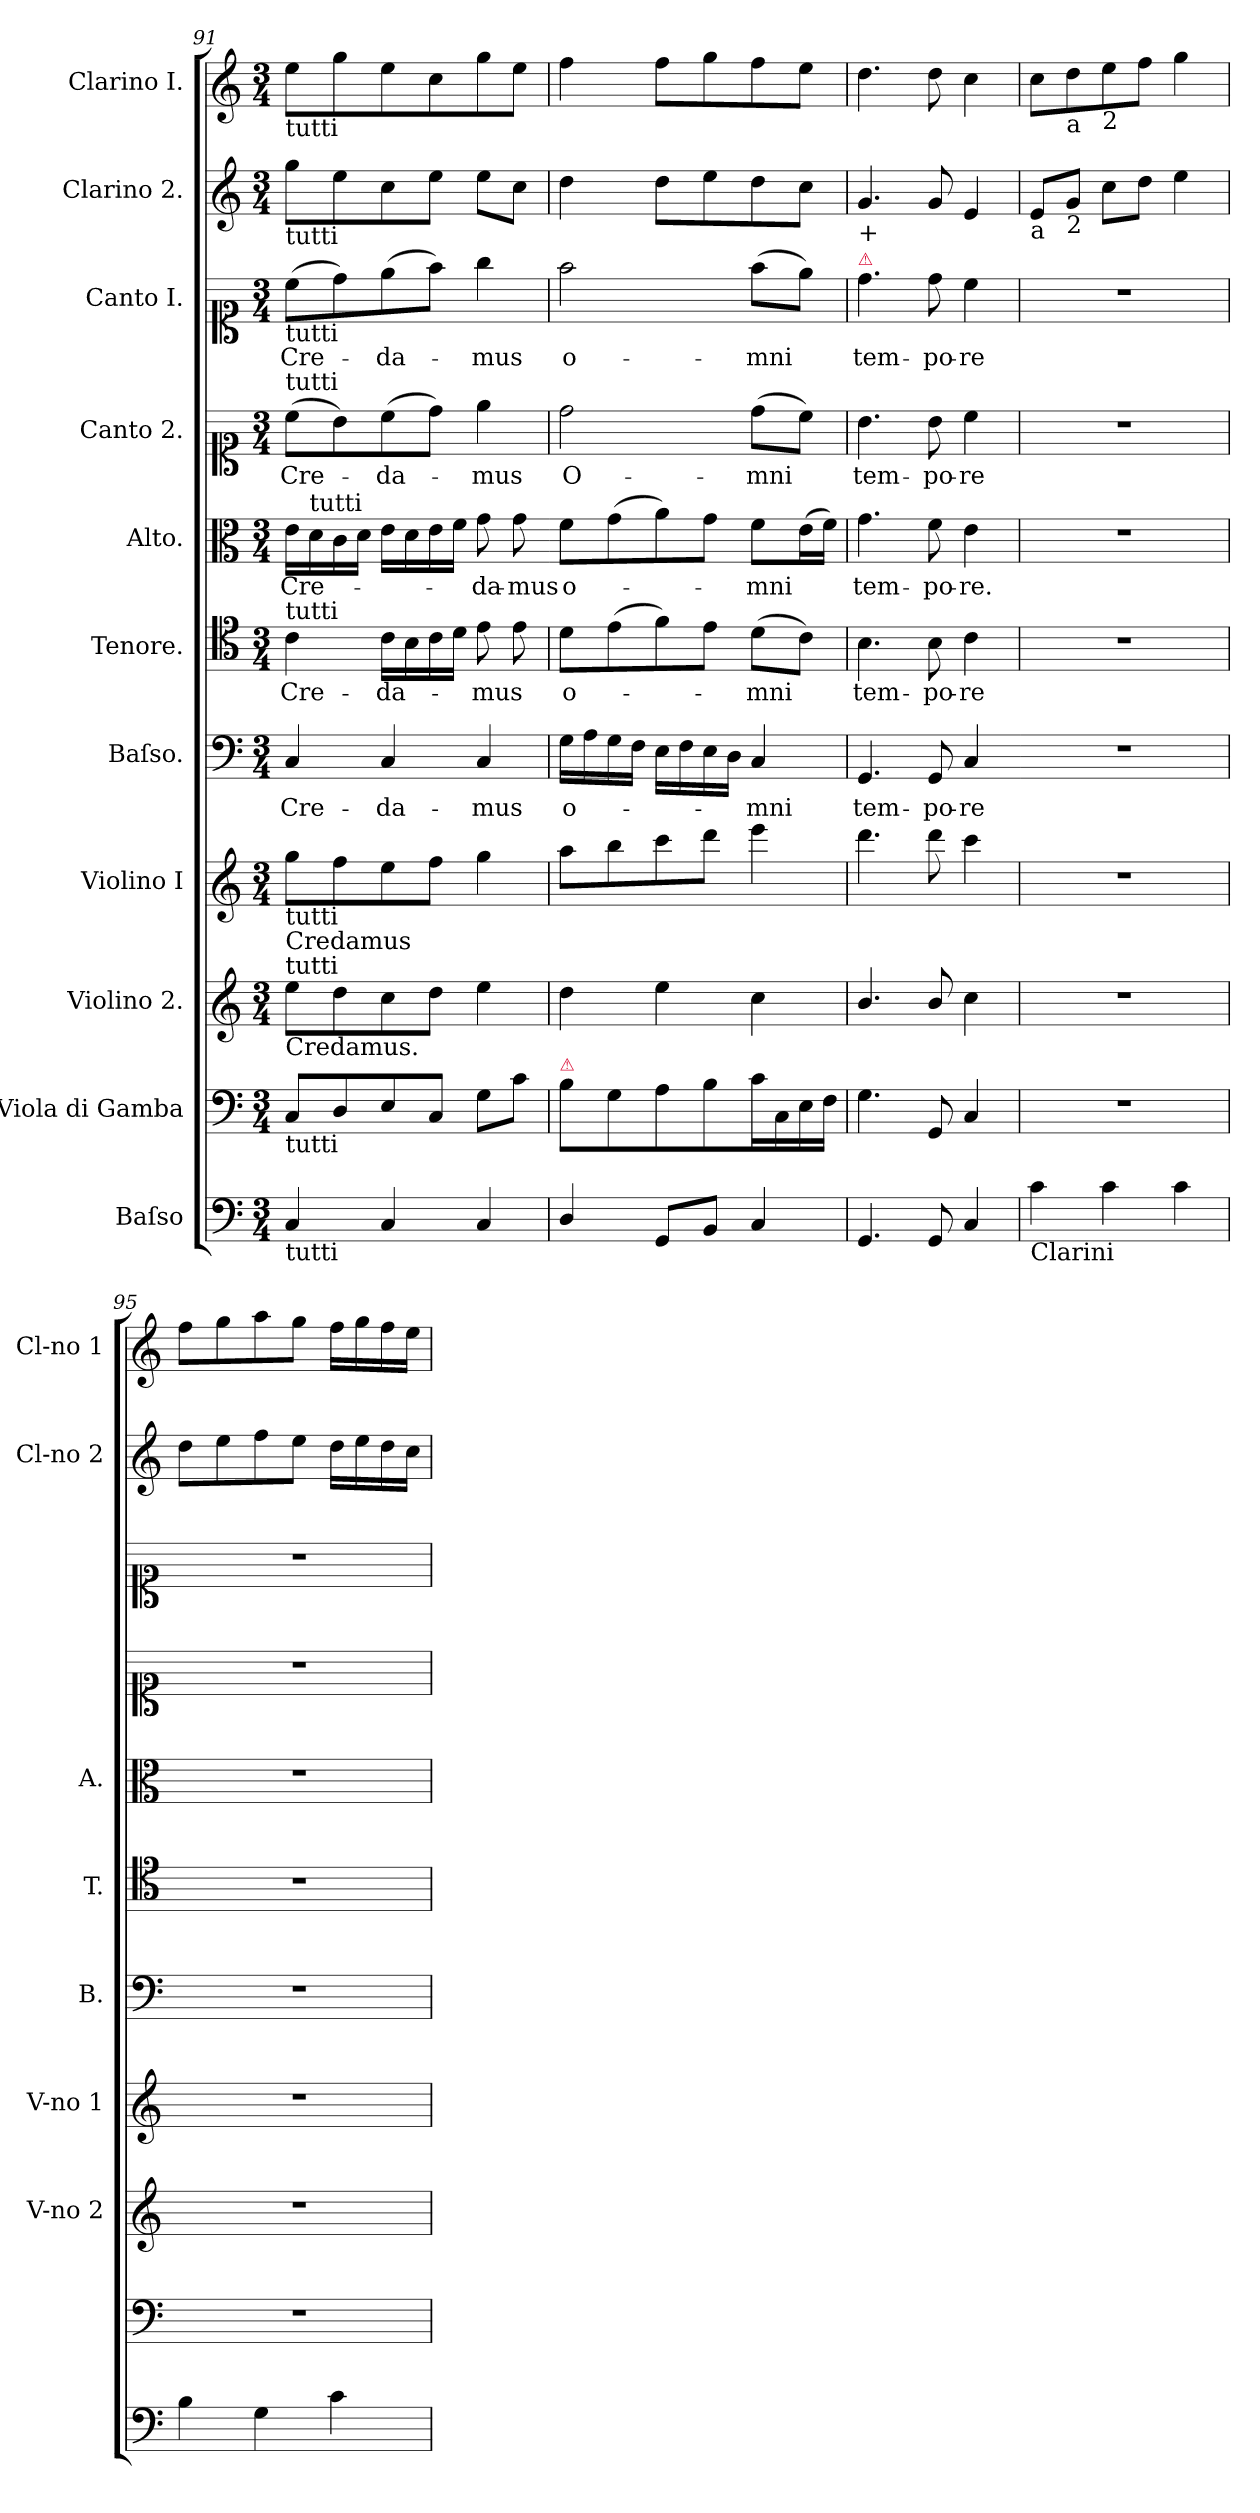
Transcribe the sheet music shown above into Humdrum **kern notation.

**kern	**kern	**kern	**kern	**kern	**text	**kern	**text	**kern	**text	**kern	**text	**kern	**text	**kern	**kern
*part11	*part10	*part9	*part8	*part7	*part7	*part6	*part6	*part5	*part5	*part4	*part4	*part3	*part3	*part2	*part1
*staff11	*staff10	*staff9	*staff8	*staff7	*staff7	*staff6	*staff6	*staff5	*staff5	*staff4	*staff4	*staff3	*staff3	*staff2	*staff1
*I"Baſso	*I"Viola di Gamba	*I"Violino 2.	*I"Violino I	*I"Baſso.	*	*I"Tenore.	*	*I"Alto.	*	*I"Canto 2.	*	*I"Canto I.	*	*I"Clarino 2.	*I"Clarino I.
*	*	*I'V-no 2	*I'V-no 1	*I'B.	*	*I'T.	*	*I'A.	*	*	*	*	*	*I'Cl-no 2	*I'Cl-no 1
*clefF4	*clefF4	*clefG2	*clefG2	*clefF4	*	*clefC4	*	*clefC3	*	*clefC1	*	*clefC1	*	*clefG2	*clefG2
*k[]	*k[]	*k[]	*k[]	*k[]	*	*k[]	*	*k[]	*	*k[]	*	*k[]	*	*k[]	*k[]
*C:	*C:	*C:	*C:	*C:	*	*C:	*	*C:	*	*C:	*	*C:	*	*C:	*C:
*M3/4	*M3/4	*M3/4	*M3/4	*M3/4	*	*M3/4	*	*M3/4	*	*M3/4	*	*M3/4	*	*M3/4	*M3/4
=91	=91	=91	=91	=91	=91	=91	=91	=91	=91	=91	=91	=91	=91	=91	=91
!	!	!	!	!	!	!	!	!	!	!	!	!	!	!	!LO:TX:b:t=tutti
!	!	!	!	!	!	!	!	!	!	!	!	!	!	!LO:TX:b:t=tutti	!
!	!	!	!	!	!	!	!	!	!	!	!	!LO:TX:b:t=tutti	!	!	!
!	!	!	!	!	!	!	!	!	!	!LO:TX:a:t=tutti	!	!	!	!	!
!	!	!	!	!	!	!LO:TX:a:t=tutti	!	!	!	!	!	!	!	!	!
!	!	!	!LO:TX:b:t=tutti	!	!	!	!	!	!	!	!	!	!	!	!
!	!	!	!LO:TX:b:t=Credamus	!	!	!	!	!	!	!	!	!	!	!	!
!	!	!LO:TX:b:t=Credamus.	!	!	!	!	!	!	!	!	!	!	!	!	!
!	!	!LO:TX:a:t=tutti	!	!	!	!	!	!	!	!	!	!	!	!	!
!	!LO:TX:b:t=tutti	!	!	!	!	!	!	!	!	!	!	!	!	!	!
!LO:TX:b:t=tutti	!	!	!	!	!	!	!	!	!	!	!	!	!	!	!
4C/	8C/L	8ee\L	8gg\L	4C/	Cre-	4c\	Cre-	16e\LL	Cre-	(>8cc\L	Cre-	(>8cc\L	Cre-	8gg\L	8ee\L
!	!	!	!	!	!	!	!	!LO:TX:a:t=tutti	!	!	!	!	!	!	!
.	.	.	.	.	.	.	.	16d\	.	.	.	.	.	.	.
.	8D/	8dd\	8ff\	.	.	.	.	16c\	.	8b\)	.	8dd\)	.	8ee\	8gg\
.	.	.	.	.	.	.	.	16d\JJ	.	.	.	.	.	.	.
4C/	8E/	8cc\	8ee\	4C/	-da-	16c\LL	-da-	16e\LL	.	(>8cc\	-da-	(>8ee\	-da-	8cc\	8ee\
.	.	.	.	.	.	16B\	.	16d\	.	.	.	.	.	.	.
.	8C/J	8dd\J	8ff\J	.	.	16c\	.	16e\	.	8dd\J)	.	8ff\J)	.	8ee\J	8cc\
.	.	.	.	.	.	16d\JJ	.	16f\JJ	.	.	.	.	.	.	.
4C/	8G\L	4ee\	4gg\	4C/	-mus	8e\	-mus	8g\	-da-	4ee\	-mus	4gg\	-mus	8ee\L	8gg\
.	8c\J	.	.	.	.	8e\	.	8g\	-mus	.	.	.	.	8cc\J	8ee\J
=92	=92	=92	=92	=92	=92	=92	=92	=92-	=92	=92	=92	=92	=92	=92	=92
!	!LO:TX:a:color=crimson:t=⚠	!	!	!	!	!	!	!	!	!	!	!	!	!	!
4D/	8B\L	4dd\	8aa\L	16G\LL	o-	8d\L	o-	8f\L	-o-	2dd\	O-	2ff\	o-	4dd\	4ff\
.	.	.	.	16A\	.	.	.	.	.	.	.	.	.	.	.
.	8G\	.	8bb\	16G\	.	(>8e\	.	(>8g\	.	.	.	.	.	.	.
.	.	.	.	16F\JJ	.	.	.	.	.	.	.	.	.	.	.
8GG/L	8A\	4ee\	8ccc\	16E\LL	.	8f\)	.	8a\)	.	.	.	.	.	8dd\L	8ff\L
.	.	.	.	16F\	.	.	.	.	.	.	.	.	.	.	.
8BB/J	8B\	.	8ddd\J	16E\	.	8e\J	.	8g\J	.	.	.	.	.	8ee\	8gg\
.	.	.	.	16D\JJ	.	.	.	.	.	.	.	.	.	.	.
4C/	16c\L	4cc\	4eee\	4C/	-mni	(>8d\L	-mni	8f\L	-mni	(>8dd\L	-mni	(>8ff\L	-mni	8dd\	8ff\
.	16C/	.	.	.	.	.	.	.	.	.	.	.	.	.	.
.	16E/	.	.	.	.	8c\J)	.	(>16e\L	.	8cc\J)	.	8ee\J)	.	8cc\J	8ee\J
.	16F/JJ	.	.	.	.	.	.	16f\JJ)	.	.	.	.	.	.	.
=93	=93	=93	=93	=93	=93	=93	=93	=93	=93	=93	=93	=93	=93	=93	=93
!	!	!	!	!	!	!	!	!	!	!	!	!LO:TX:a:color=crimson:t=⚠	!	!	!
!	!	!	!	!	!	!	!	!	!	!	!	!LO:TX:a:t=+	!	!	!
4.GG/	4.G\	4.b/	4.ddd\	4.GG/	tem-	4.B\	tem-	4.g\	-tem-	4.b\	tem-	4.dd\	tem-	4.g/	4.dd\
8GG/	8GG/	8b/	8ddd\	8GG/	-po-	8B\	-po-	8f\	-po-	8b\	-po-	8dd\	-po-	8g/	8dd\
4C/	4C/	4cc\	4ccc\	4C/	-re	4c\	-re	4e\	-re.	4cc\	-re	4cc\	-re	4e/	4cc\
=94	=94	=94	=94	=94-	=94	=94	=94	=94	=94	=94	=94	=94	=94	=94	=94
!	!	!	!	!	!	!	!	!	!	!	!	!	!	!LO:TX:b:t=a	!
!LO:TX:b:t=Clarini	!	!	!	!	!	!	!	!	!	!	!	!	!	!	!
4c\	2.r	2.r	2.r	2.r	.	2.r	.	2.r	.	2.r	.	2.r	.	8e/L	8cc\L
!	!	!	!	!	!	!	!	!	!	!	!	!	!	!	!LO:TX:b:t=a
!	!	!	!	!	!	!	!	!	!	!	!	!	!	!LO:TX:b:t=2	!
.	.	.	.	.	.	.	.	.	.	.	.	.	.	8g/J	8dd\
!	!	!	!	!	!	!	!	!	!	!	!	!	!	!	!LO:TX:b:t=2
4c\	.	.	.	.	.	.	.	.	.	.	.	.	.	8cc\L	8ee\
.	.	.	.	.	.	.	.	.	.	.	.	.	.	8dd\J	8ff\J
4c\	.	.	.	.	.	.	.	.	.	.	.	.	.	4ee\	4gg\
=95	=95	=95	=95	=95	=95	=95	=95	=95	=95	=95	=95	=95	=95	=95	=95
4B\	2.r	2.r	2.r	2.r	.	2.r	.	2.r	.	2.r	.	2.r	.	8dd\L	8ff\L
.	.	.	.	.	.	.	.	.	.	.	.	.	.	8ee\	8gg\
4G\	.	.	.	.	.	.	.	.	.	.	.	.	.	8ff\	8aa\
.	.	.	.	.	.	.	.	.	.	.	.	.	.	8ee\J	8gg\J
4c\	.	.	.	.	.	.	.	.	.	.	.	.	.	16dd\LL	16ff\LL
.	.	.	.	.	.	.	.	.	.	.	.	.	.	16ee\	16gg\
.	.	.	.	.	.	.	.	.	.	.	.	.	.	16dd\	16ff\
.	.	.	.	.	.	.	.	.	.	.	.	.	.	16cc\JJ	16ee\JJ
=	=	=	=	=	=	=	=	=	=	=	=	=	=	=	=
*-	*-	*-	*-	*-	*-	*-	*-	*-	*-	*-	*-	*-	*-	*-	*-
